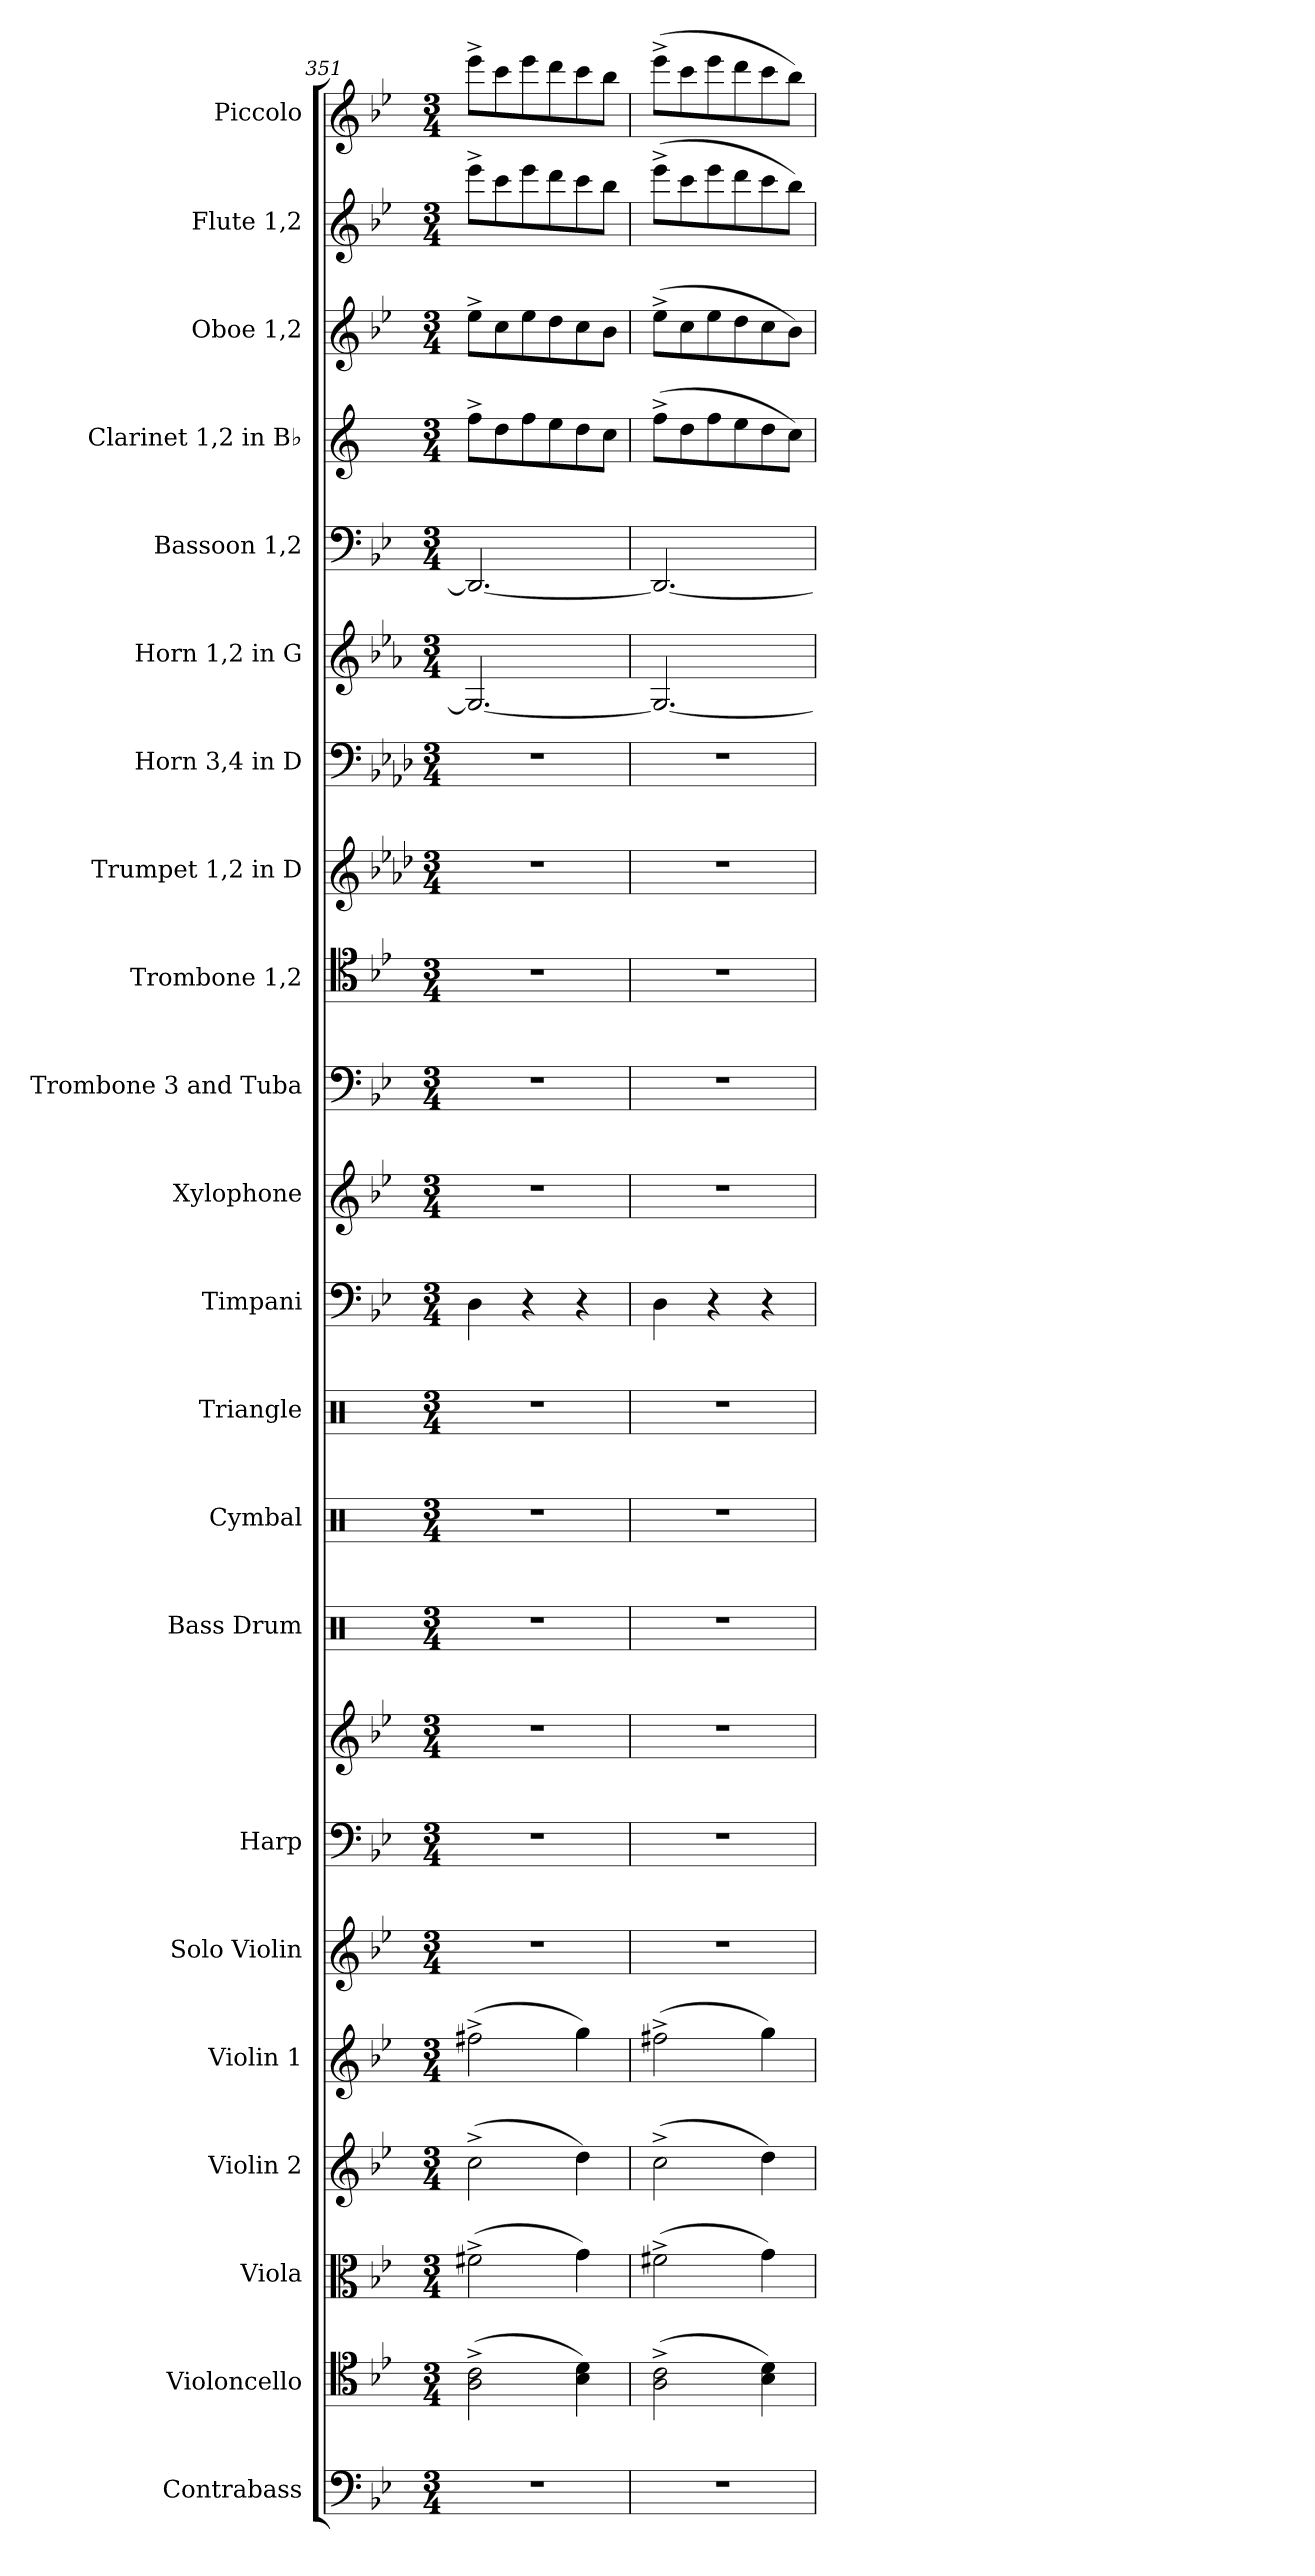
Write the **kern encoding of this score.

**kern	**kern	**kern	**kern	**kern	**kern	**kern	**kern	**kern	**kern	**kern	**kern	**kern	**kern	**kern	**kern	**kern	**kern	**kern	**kern	**kern	**kern	**kern
*part22	*part21	*part20	*part19	*part18	*part17	*part16	*part16	*part15	*part14	*part13	*part12	*part11	*part10	*part9	*part8	*part7	*part6	*part5	*part4	*part3	*part2	*part1
*staff23	*staff22	*staff21	*staff20	*staff19	*staff18	*staff17	*staff16	*staff15	*staff14	*staff13	*staff12	*staff11	*staff10	*staff9	*staff8	*staff7	*staff6	*staff5	*staff4	*staff3	*staff2	*staff1
*I"Contrabass	*I"Violoncello	*I"Viola	*I"Violin 2	*I"Violin 1	*I"Solo Violin	*I"Harp	*	*I"Bass Drum	*I"Cymbal	*I"Triangle	*I"Timpani	*I"Xylophone	*I"Trombone 3 and Tuba	*I"Trombone 1,2	*I"Trumpet 1,2 in D	*I"Horn 3,4 in D	*I"Horn 1,2 in G	*I"Bassoon 1,2	*I"Clarinet 1,2 in B♭	*I"Oboe 1,2	*I"Flute 1,2	*I"Piccolo
*I'Cb.	*I'Vc.	*I'Vla.	*I'Vln. 2	*I'Vln. 1	*I'Solo Vln.	*I'Hrp.	*	*I'B.D	*I'Cym.	*I'Trgl.	*I'Timp.	*I'Xyl.	*I'Tbn. 3 and Tba.	*I'Tbn. 1,2	*I'Tpt. 1,2 in D	*I'Hn. 3,4 in D	*I'Hn. 1,2 in G	*I'Bsn. 1,2	*I'Cl. 1,2 in B♭	*I'Ob. 1,2	*I'Fl. 1,2	*I'Picc.
*clefF4	*clefC4	*clefC3	*clefG2	*clefG2	*clefG2	*clefF4	*clefG2	*clefX	*clefX	*clefX	*clefF4	*clefG2	*clefF4	*clefC4	*clefG2	*clefF4	*clefG2	*clefF4	*clefG2	*clefG2	*clefG2	*clefG2
*ITrd7c12	*	*	*	*	*	*	*	*	*	*	*	*ITrd-7c-12	*	*	*ITrd-1c-2	*ITrd6c10	*ITrd3c5	*	*ITrd1c2	*	*	*ITrd-7c-12
*k[b-e-]	*k[b-e-]	*k[b-e-]	*k[b-e-]	*k[b-e-]	*k[b-e-]	*k[b-e-]	*k[b-e-]	*k[]	*k[]	*k[]	*k[b-e-]	*k[b-e-]	*k[b-e-]	*k[b-e-]	*k[b-e-]	*k[b-e-]	*k[b-e-]	*k[b-e-]	*k[b-e-]	*k[b-e-]	*k[b-e-]	*k[b-e-]
*M3/4	*M3/4	*M3/4	*M3/4	*M3/4	*M3/4	*M3/4	*M3/4	*M3/4	*M3/4	*M3/4	*M3/4	*M3/4	*M3/4	*M3/4	*M3/4	*M3/4	*M3/4	*M3/4	*M3/4	*M3/4	*M3/4	*M3/4
=351	=351	=351	=351	=351	=351	=351	=351	=351	=351	=351	=351	=351	=351	=351	=351	=351	=351	=351	=351	=351	=351	=351
2.r	(>2A\^ 2c\^	(>2f#X^\	(>2cc^\	(>2ff#X^\	2.r	2.r	2.r	2.r	2.r	2.r	4D\	2.r	2.r	2.r	2.r	2.r	2.D/_	2.DD/_	8ee-^\L	8ee-^\L	8eee-^\L	8eeee-^\L
.	.	.	.	.	.	.	.	.	.	.	.	.	.	.	.	.	.	.	8cc\	8cc\	8ccc\	8cccc\
.	.	.	.	.	.	.	.	.	.	.	4r	.	.	.	.	.	.	.	8ee-\	8ee-\	8eee-\	8eeee-\
.	.	.	.	.	.	.	.	.	.	.	.	.	.	.	.	.	.	.	8dd\	8dd\	8ddd\	8dddd\
.	4B-\ 4d\)	4g\)	4dd\)	4gg\)	.	.	.	.	.	.	4r	.	.	.	.	.	.	.	8cc\	8cc\	8ccc\	8cccc\
.	.	.	.	.	.	.	.	.	.	.	.	.	.	.	.	.	.	.	8b-\J	8b-\J	8bb-\J	8bbb-\J
=352	=352	=352	=352	=352	=352	=352	=352	=352	=352	=352	=352	=352	=352	=352	=352	=352	=352	=352	=352	=352	=352	=352
2.r	(>2A\^ 2c\^	(>2f#X^\	(>2cc^\	(>2ff#X^\	2.r	2.r	2.r	2.r	2.r	2.r	4D\	2.r	2.r	2.r	2.r	2.r	2.D/_	2.DD/_	(>8ee-^\L	(>8ee-^\L	(>8eee-^\L	(>8eeee-^\L
.	.	.	.	.	.	.	.	.	.	.	.	.	.	.	.	.	.	.	8cc\	8cc\	8ccc\	8cccc\
.	.	.	.	.	.	.	.	.	.	.	4r	.	.	.	.	.	.	.	8ee-\	8ee-\	8eee-\	8eeee-\
.	.	.	.	.	.	.	.	.	.	.	.	.	.	.	.	.	.	.	8dd\	8dd\	8ddd\	8dddd\
.	4B-\ 4d\)	4g\)	4dd\)	4gg\)	.	.	.	.	.	.	4r	.	.	.	.	.	.	.	8cc\	8cc\	8ccc\	8cccc\
.	.	.	.	.	.	.	.	.	.	.	.	.	.	.	.	.	.	.	8b-\J)	8b-\J)	8bb-\J)	8bbb-\J)
=	=	=	=	=	=	=	=	=	=	=	=	=	=	=	=	=	=	=	=	=	=	=
*-	*-	*-	*-	*-	*-	*-	*-	*-	*-	*-	*-	*-	*-	*-	*-	*-	*-	*-	*-	*-	*-	*-
